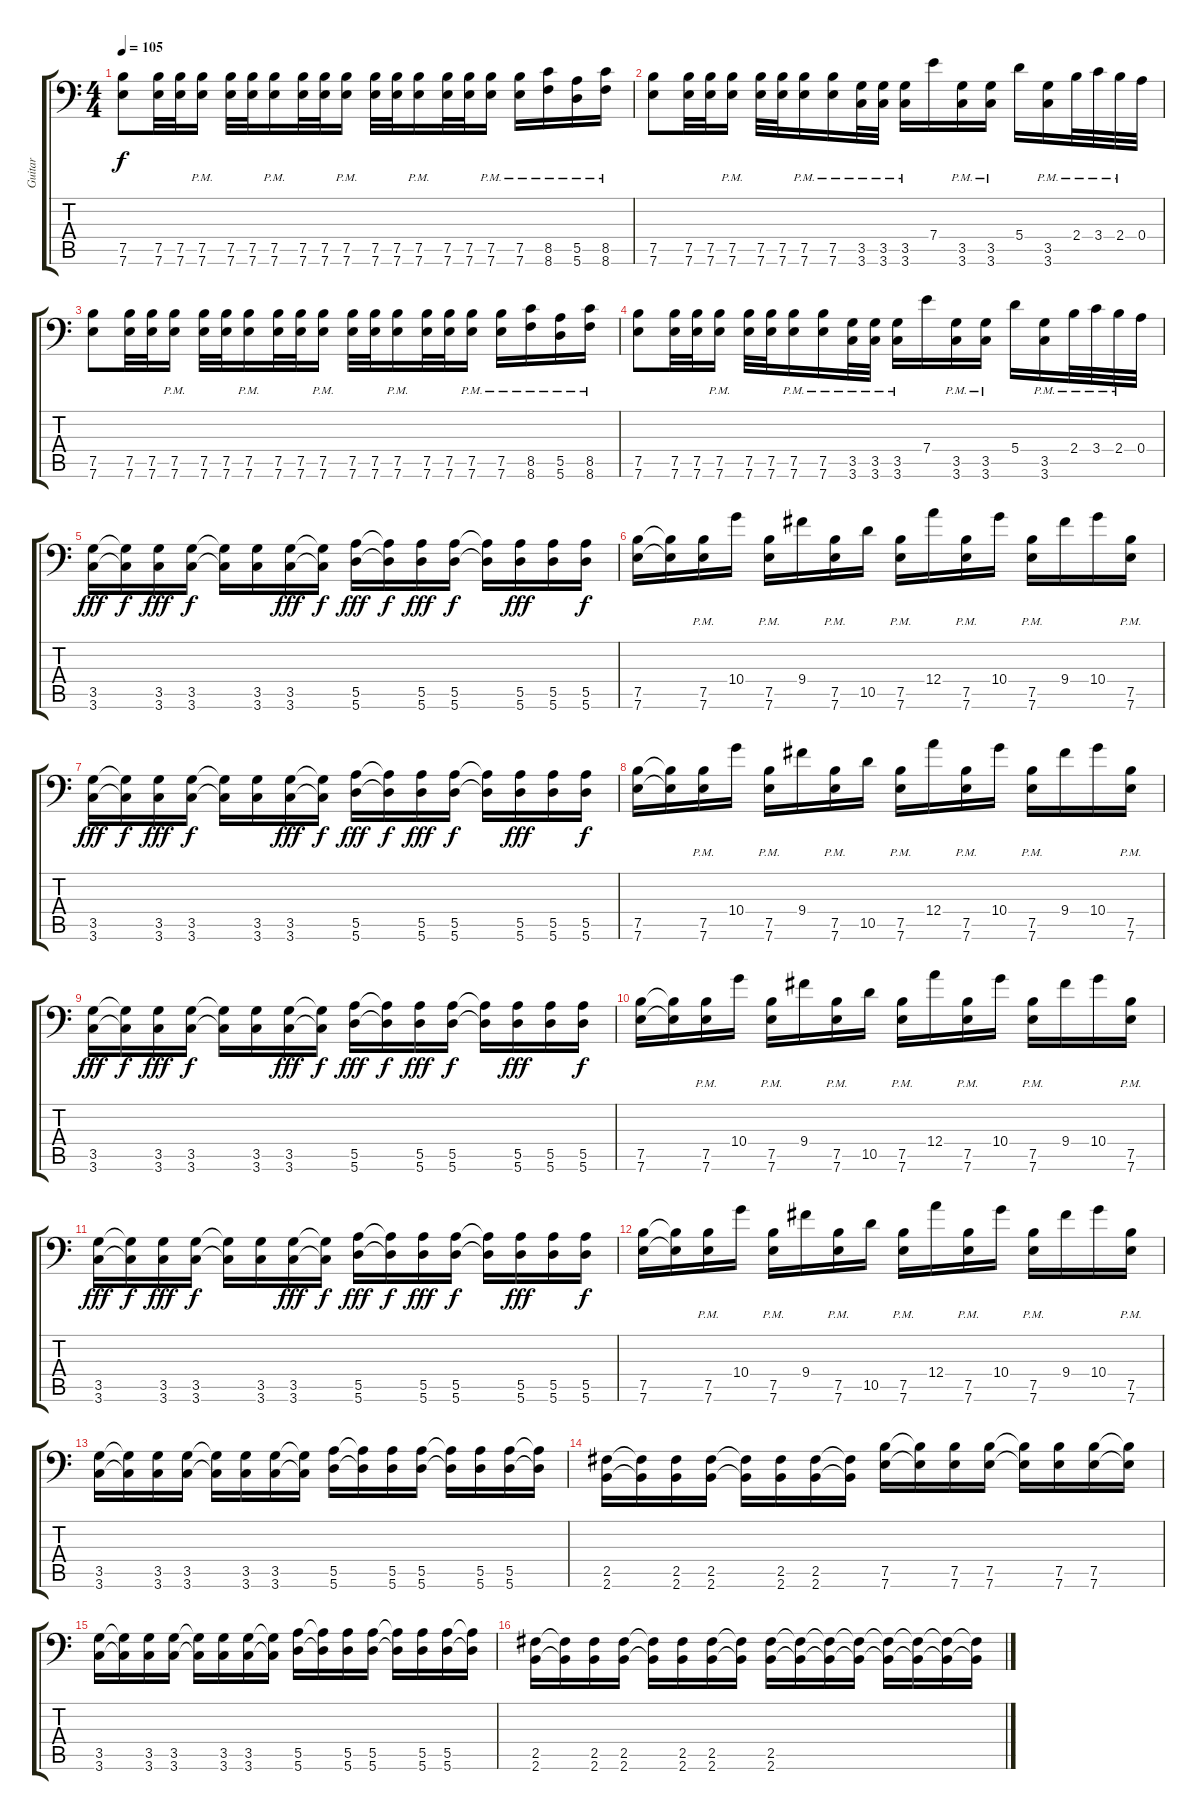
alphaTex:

\track ("Guitar" "Guitar") {instrument distortionguitar}
\staff {score tabs}
\tuning (B3 Gb3 D3 A2 E2 A1) {hide}
\ts (4 4)
\tempo 105
\clef f4
\ks c
(7.5 7.6).8{dy f} (7.5 7.6).32 (7.5 7.6).32 (7.5{pm} 7.6{pm}).16 (7.5 7.6).32 (7.5 7.6).32 (7.5{pm} 7.6{pm}).16 (7.5 7.6).32 (7.5 7.6).32 (7.5{pm} 7.6{pm}).16 (7.5 7.6).32 (7.5 7.6).32 (7.5{pm} 7.6{pm}).16 (7.5 7.6).32 (7.5 7.6).32 (7.5{pm} 7.6{pm}).16 (7.5{pm} 7.6{pm}).16 (8.5{pm} 8.6{pm}).16 (5.5{pm} 5.6{pm}).16 (8.5{pm} 8.6{pm}).16 |
(7.5 7.6).8 (7.5 7.6).32 (7.5 7.6).32 (7.5{pm} 7.6{pm}).16 (7.5 7.6).32 (7.5 7.6).32 (7.5{pm} 7.6{pm}).16 (7.5{pm} 7.6{pm}).16 (3.5{pm} 3.6{pm}).32 (3.5{pm} 3.6{pm}).32 (3.5{pm} 3.6{pm}).16 7.4.16 (3.5{pm} 3.6{pm}).16 (3.5{pm} 3.6{pm}).16 5.4.16 (3.5{pm} 3.6{pm}).16 2.4{pm}.32 3.4{pm}.32 2.4{pm}.32 0.4.32 |
(7.5 7.6).8 (7.5 7.6).32 (7.5 7.6).32 (7.5{pm} 7.6{pm}).16 (7.5 7.6).32 (7.5 7.6).32 (7.5{pm} 7.6{pm}).16 (7.5 7.6).32 (7.5 7.6).32 (7.5{pm} 7.6{pm}).16 (7.5 7.6).32 (7.5 7.6).32 (7.5{pm} 7.6{pm}).16 (7.5 7.6).32 (7.5 7.6).32 (7.5{pm} 7.6{pm}).16 (7.5{pm} 7.6{pm}).16 (8.5{pm} 8.6{pm}).16 (5.5{pm} 5.6{pm}).16 (8.5{pm} 8.6{pm}).16 |
(7.5 7.6).8 (7.5 7.6).32 (7.5 7.6).32 (7.5{pm} 7.6{pm}).16 (7.5 7.6).32 (7.5 7.6).32 (7.5{pm} 7.6{pm}).16 (7.5{pm} 7.6{pm}).16 (3.5{pm} 3.6{pm}).32 (3.5{pm} 3.6{pm}).32 (3.5{pm} 3.6{pm}).16 7.4.16 (3.5{pm} 3.6{pm}).16 (3.5{pm} 3.6{pm}).16 5.4.16 (3.5{pm} 3.6{pm}).16 2.4{pm}.32 3.4{pm}.32 2.4{pm}.32 0.4.32 |
(3.5 3.6).16{dy fff} (3.5{t} 3.6{t}).16{dy f} (3.5 3.6).16{dy fff} (3.5 3.6).16{dy f} (3.5{t} 3.6{t}).16 (3.5 3.6).16 (3.5 3.6).16{dy fff} (3.5{t} 3.6{t}).16{dy f} (5.5 5.6).16{dy fff} (5.5{t} 5.6{t}).16{dy f} (5.5 5.6).16{dy fff} (5.5 5.6).16{dy f} (5.5{t} 5.6{t}).16 (5.5 5.6).16{dy fff} (5.5 5.6).16 (5.5 5.6).16{dy f} |
(7.5 7.6).16 (7.5{t} 7.6{t}).16 (7.5{pm} 7.6{pm}).16 10.4.16 (7.5{pm} 7.6{pm}).16 9.4.16 (7.5{pm} 7.6{pm}).16 10.5.16 (7.5{pm} 7.6{pm}).16 12.4.16 (7.5{pm} 7.6{pm}).16 10.4.16 (7.5{pm} 7.6{pm}).16 9.4.16 10.4.16 (7.5{pm} 7.6{pm}).16 |
(3.5 3.6).16{dy fff} (3.5{t} 3.6{t}).16{dy f} (3.5 3.6).16{dy fff} (3.5 3.6).16{dy f} (3.5{t} 3.6{t}).16 (3.5 3.6).16 (3.5 3.6).16{dy fff} (3.5{t} 3.6{t}).16{dy f} (5.5 5.6).16{dy fff} (5.5{t} 5.6{t}).16{dy f} (5.5 5.6).16{dy fff} (5.5 5.6).16{dy f} (5.5{t} 5.6{t}).16 (5.5 5.6).16{dy fff} (5.5 5.6).16 (5.5 5.6).16{dy f} |
(7.5 7.6).16 (7.5{t} 7.6{t}).16 (7.5{pm} 7.6{pm}).16 10.4.16 (7.5{pm} 7.6{pm}).16 9.4.16 (7.5{pm} 7.6{pm}).16 10.5.16 (7.5{pm} 7.6{pm}).16 12.4.16 (7.5{pm} 7.6{pm}).16 10.4.16 (7.5{pm} 7.6{pm}).16 9.4.16 10.4.16 (7.5{pm} 7.6{pm}).16 |
(3.5 3.6).16{dy fff} (3.5{t} 3.6{t}).16{dy f} (3.5 3.6).16{dy fff} (3.5 3.6).16{dy f} (3.5{t} 3.6{t}).16 (3.5 3.6).16 (3.5 3.6).16{dy fff} (3.5{t} 3.6{t}).16{dy f} (5.5 5.6).16{dy fff} (5.5{t} 5.6{t}).16{dy f} (5.5 5.6).16{dy fff} (5.5 5.6).16{dy f} (5.5{t} 5.6{t}).16 (5.5 5.6).16{dy fff} (5.5 5.6).16 (5.5 5.6).16{dy f} |
(7.5 7.6).16 (7.5{t} 7.6{t}).16 (7.5{pm} 7.6{pm}).16 10.4.16 (7.5{pm} 7.6{pm}).16 9.4.16 (7.5{pm} 7.6{pm}).16 10.5.16 (7.5{pm} 7.6{pm}).16 12.4.16 (7.5{pm} 7.6{pm}).16 10.4.16 (7.5{pm} 7.6{pm}).16 9.4.16 10.4.16 (7.5{pm} 7.6{pm}).16 |
(3.5 3.6).16{dy fff} (3.5{t} 3.6{t}).16{dy f} (3.5 3.6).16{dy fff} (3.5 3.6).16{dy f} (3.5{t} 3.6{t}).16 (3.5 3.6).16 (3.5 3.6).16{dy fff} (3.5{t} 3.6{t}).16{dy f} (5.5 5.6).16{dy fff} (5.5{t} 5.6{t}).16{dy f} (5.5 5.6).16{dy fff} (5.5 5.6).16{dy f} (5.5{t} 5.6{t}).16 (5.5 5.6).16{dy fff} (5.5 5.6).16 (5.5 5.6).16{dy f} |
(7.5 7.6).16 (7.5{t} 7.6{t}).16 (7.5{pm} 7.6{pm}).16 10.4.16 (7.5{pm} 7.6{pm}).16 9.4.16 (7.5{pm} 7.6{pm}).16 10.5.16 (7.5{pm} 7.6{pm}).16 12.4.16 (7.5{pm} 7.6{pm}).16 10.4.16 (7.5{pm} 7.6{pm}).16 9.4.16 10.4.16 (7.5{pm} 7.6{pm}).16 |
(3.5 3.6).16 (3.5{t} 3.6{t}).16 (3.5 3.6).16 (3.5 3.6).16 (3.5{t} 3.6{t}).16 (3.5 3.6).16 (3.5 3.6).16 (3.5{t} 3.6{t}).16 (5.5 5.6).16 (5.5{t} 5.6{t}).16 (5.5 5.6).16 (5.5 5.6).16 (5.5{t} 5.6{t}).16 (5.5 5.6).16 (5.5 5.6).16 (5.5{t} 5.6{t}).16 |
(2.5 2.6).16 (2.5{t} 2.6{t}).16 (2.5 2.6).16 (2.5 2.6).16 (2.5{t} 2.6{t}).16 (2.5 2.6).16 (2.5 2.6).16 (2.5{t} 2.6{t}).16 (7.5 7.6).16 (7.5{t} 7.6{t}).16 (7.5 7.6).16 (7.5 7.6).16 (7.5{t} 7.6{t}).16 (7.5 7.6).16 (7.5 7.6).16 (7.5{t} 7.6{t}).16 |
(3.5 3.6).16 (3.5{t} 3.6{t}).16 (3.5 3.6).16 (3.5 3.6).16 (3.5{t} 3.6{t}).16 (3.5 3.6).16 (3.5 3.6).16 (3.5{t} 3.6{t}).16 (5.5 5.6).16 (5.5{t} 5.6{t}).16 (5.5 5.6).16 (5.5 5.6).16 (5.5{t} 5.6{t}).16 (5.5 5.6).16 (5.5 5.6).16 (5.5{t} 5.6{t}).16 |
(2.5 2.6).16 (2.5{t} 2.6{t}).16 (2.5 2.6).16 (2.5 2.6).16 (2.5{t} 2.6{t}).16 (2.5 2.6).16 (2.5 2.6).16 (2.5{t} 2.6{t}).16 (2.5 2.6).16 (2.5{t} 2.6{t}).16 (2.5{t} 2.6{t}).16 (2.5{t} 2.6{t}).16 (2.5{t} 2.6{t}).16 (2.5{t} 2.6{t}).16 (2.5{t} 2.6{t}).16 (2.5{t} 2.6{t}).16
